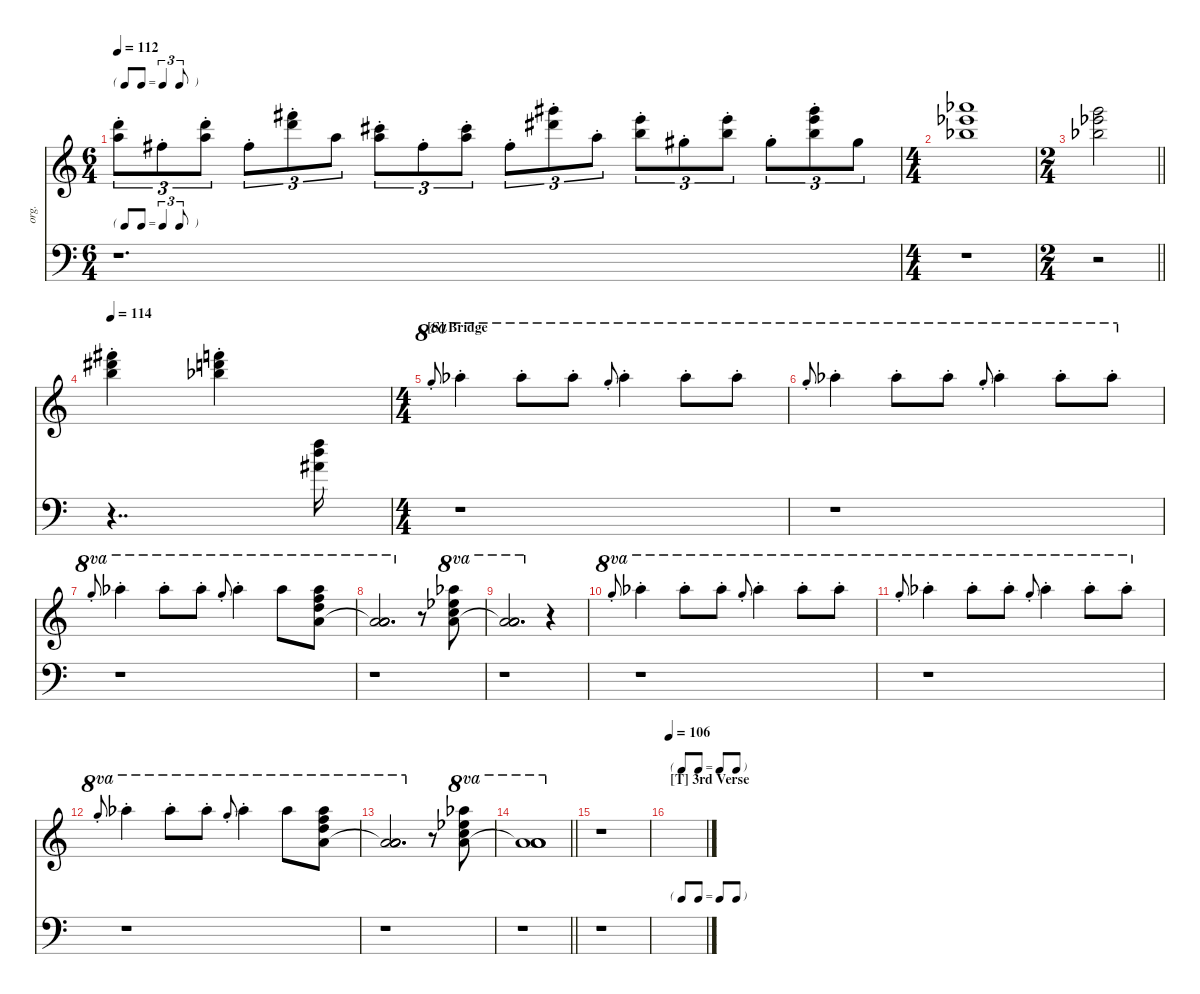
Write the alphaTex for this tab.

\defaultSystemsLayout 4
\hideDynamics
\bracketExtendMode nobrackets
\track ("Organ" "org.") {solo instrument churchorgan}
\staff {score}
\tuning (E4 B3 G3 D3 A2 E2)
\ts (6 4)
\beaming (8 6 6)
\tf triplet8th
\tempo 112
\clef g2
\ks c
(17.1{st} 22.1{st}).8{tu (3 2) dy mf} 14.1{st acc #}.8{tu (3 2)} (17.1 22.1{st}).8{tu (3 2)} 14.1{st acc #}.8{tu (3 2)} (22.1{st} 26.1{st acc #}).8{tu (3 2)} 17.1.8{tu (3 2)} (17.1{st} 21.1{st acc #}).8{tu (3 2)} 14.1{st acc #}.8{tu (3 2)} (17.1{st} 21.1{st acc #}).8{tu (3 2)} 14.1{st acc #}.8{tu (3 2)} (23.1{st acc #} 28.1{st acc #}).8{tu (3 2)} 17.1{st}.8{tu (3 2)} (19.1{st} 24.1{st}).8{tu (3 2)} 16.1{st acc #}.8{tu (3 2)} (19.1{st} 24.1{st}).8{tu (3 2)} 16.1{st acc #}.8{tu (3 2)} (19.1{st} 24.1{st} 28.1{st acc #}).8{tu (3 2)} 16.1{acc #}.8{tu (3 2)} |
\ts (4 4)
\beaming (8 2 2 2 2)
(18.1{acc b} 23.1{acc b} 28.1{acc b}).1 |
\ts (2 4)
\beaming (8 2 2)
\barLineRight lightlight
(18.1{acc b} 23.1{acc b} 27.1).2 |
\tempo 114
(19.1{st} 23.1{st acc #} 26.1{st acc #}).4 (18.1{st acc b} 22.1{st} 25.1{st}).4 |
\ts (4 4)
\beaming (8 2 2 2 2)
\section ("S" "Bridge")
27.1{st}.8{ot 8va gr onbeat} 28.1{st acc b}.4{ot 8va} 28.1{st acc b}.8{ot 8va} 28.1{st acc b}.8{ot 8va} 27.1{st}.8{ot 8va gr onbeat} 28.1{st acc b}.4{ot 8va} 28.1{st acc b}.8{ot 8va} 28.1{st acc b}.8{ot 8va} |
27.1{st}.8{ot 8va gr onbeat} 28.1{st acc b}.4{ot 8va} 28.1{st acc b}.8{ot 8va} 28.1{st acc b}.8{ot 8va} 27.1{st}.8{ot 8va gr onbeat} 28.1{st acc b}.4{ot 8va} 28.1{st acc b}.8{ot 8va} 28.1{st acc b}.8{ot 8va} |
27.1{st}.8{ot 8va gr onbeat} 28.1{st acc b}.4{ot 8va} 28.1{st acc b}.8{ot 8va} 28.1{st acc b}.8{ot 8va} 27.1{st}.8{ot 8va gr onbeat} 28.1{st acc b}.4{ot 8va} 28.1{acc b}.8{ot 8va} (28.1{acc b} 25.1 22.1 17.1).8{ot 8va} |
(17.1{t acc b} 17.1{t} 17.1{t} 17.1{t}).2{d ot 8va} r.8 (28.1{acc b} 23.1{acc b} 20.1 17.1).8{ot 8va} |
(17.1{t acc b} 17.1{t acc b} 17.1{t} 17.1{t}).2{d ot 8va} r.4 |
27.1{st}.8{ot 8va gr onbeat} 28.1{st acc b}.4{ot 8va} 28.1{st acc b}.8{ot 8va} 28.1{st acc b}.8{ot 8va} 27.1{st}.8{ot 8va gr onbeat} 28.1{st acc b}.4{ot 8va} 28.1{st acc b}.8{ot 8va} 28.1{st acc b}.8{ot 8va} |
27.1{st}.8{ot 8va gr onbeat} 28.1{st acc b}.4{ot 8va} 28.1{st acc b}.8{ot 8va} 28.1{st acc b}.8{ot 8va} 27.1{st}.8{ot 8va gr onbeat} 28.1{st acc b}.4{ot 8va} 28.1{st acc b}.8{ot 8va} 28.1{st acc b}.8{ot 8va} |
27.1{st}.8{ot 8va gr onbeat} 28.1{st acc b}.4{ot 8va} 28.1{st acc b}.8{ot 8va} 28.1{st acc b}.8{ot 8va} 27.1{st}.8{ot 8va gr onbeat} 28.1{st acc b}.4{ot 8va} 28.1{acc b}.8{ot 8va} (28.1{acc b} 25.1 22.1 17.1).8{ot 8va} |
(17.1{t acc b} 17.1{t} 17.1{t} 17.1{t}).2{d ot 8va} r.8 (28.1{acc b} 23.1{acc b} 20.1 17.1).8{ot 8va} |
\barLineRight lightlight
(17.1{t acc b} 17.1{t acc b} 17.1{t} 17.1{t}).1{ot 8va} |
r.1 |
\tf none
\section ("T" "3rd Verse")
\tempo 106
\staff {score}
\tuning (G2 D2 A1 E1 B0)
\clef f4
\ottava regular
\simile none
\ks c
r.1{d dy mf} |
r.1 |
\barLineRight lightlight
r.2 |
r.4{dd} (27.1{acc #} 31.1 34.1).16 |
r.1 |
r.1 |
r.1 |
r.1 |
r.1 |
r.1 |
r.1 |
r.1 |
r.1 |
\barLineRight lightlight
r.1 |
r.1 |
